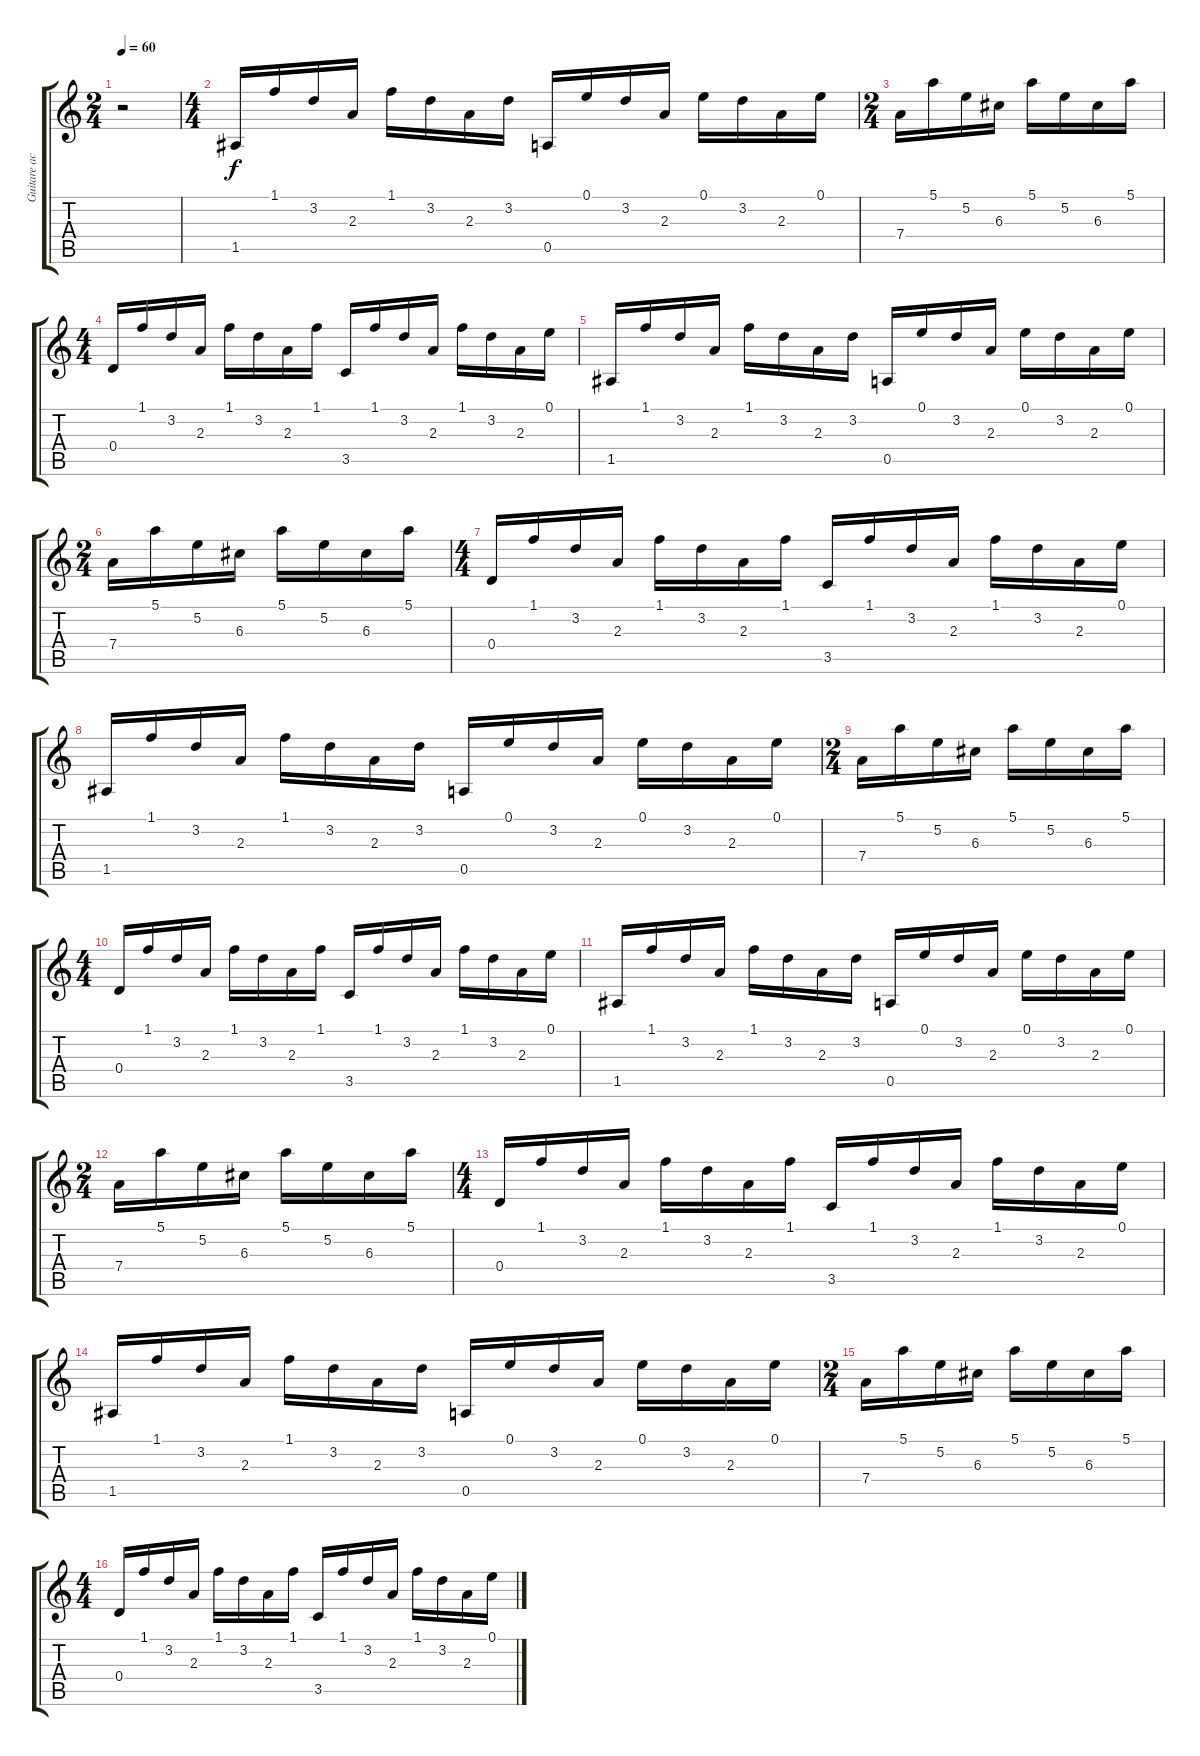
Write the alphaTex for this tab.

\track ("Guitare accoustique 1" "Guitare ac") {instrument acousticguitarnylon}
\staff {score tabs}
\tuning (E4 B3 G3 D3 A2 E2) {hide}
\ts (2 4)
\tempo 60
\clef g2
\ks c
r.2{dy f} |
\ts (4 4)
1.5.16 1.1.16 3.2.16 2.3.16 1.1.16 3.2.16 2.3.16 3.2.16 0.5.16 0.1.16 3.2.16 2.3.16 0.1.16 3.2.16 2.3.16 0.1.16 |
\ts (2 4)
7.4.16 5.1.16 5.2.16 6.3.16 5.1.16 5.2.16 6.3.16 5.1.16 |
\ts (4 4)
0.4.16 1.1.16 3.2.16 2.3.16 1.1.16 3.2.16 2.3.16 1.1.16 3.5.16 1.1.16 3.2.16 2.3.16 1.1.16 3.2.16 2.3.16 0.1.16 |
1.5.16 1.1.16 3.2.16 2.3.16 1.1.16 3.2.16 2.3.16 3.2.16 0.5.16 0.1.16 3.2.16 2.3.16 0.1.16 3.2.16 2.3.16 0.1.16 |
\ts (2 4)
7.4.16 5.1.16 5.2.16 6.3.16 5.1.16 5.2.16 6.3.16 5.1.16 |
\ts (4 4)
0.4.16 1.1.16 3.2.16 2.3.16 1.1.16 3.2.16 2.3.16 1.1.16 3.5.16 1.1.16 3.2.16 2.3.16 1.1.16 3.2.16 2.3.16 0.1.16 |
1.5.16 1.1.16 3.2.16 2.3.16 1.1.16 3.2.16 2.3.16 3.2.16 0.5.16 0.1.16 3.2.16 2.3.16 0.1.16 3.2.16 2.3.16 0.1.16 |
\ts (2 4)
7.4.16 5.1.16 5.2.16 6.3.16 5.1.16 5.2.16 6.3.16 5.1.16 |
\ts (4 4)
0.4.16 1.1.16 3.2.16 2.3.16 1.1.16 3.2.16 2.3.16 1.1.16 3.5.16 1.1.16 3.2.16 2.3.16 1.1.16 3.2.16 2.3.16 0.1.16 |
1.5.16 1.1.16 3.2.16 2.3.16 1.1.16 3.2.16 2.3.16 3.2.16 0.5.16 0.1.16 3.2.16 2.3.16 0.1.16 3.2.16 2.3.16 0.1.16 |
\ts (2 4)
7.4.16 5.1.16 5.2.16 6.3.16 5.1.16 5.2.16 6.3.16 5.1.16 |
\ts (4 4)
0.4.16 1.1.16 3.2.16 2.3.16 1.1.16 3.2.16 2.3.16 1.1.16 3.5.16 1.1.16 3.2.16 2.3.16 1.1.16 3.2.16 2.3.16 0.1.16 |
1.5.16 1.1.16 3.2.16 2.3.16 1.1.16 3.2.16 2.3.16 3.2.16 0.5.16 0.1.16 3.2.16 2.3.16 0.1.16 3.2.16 2.3.16 0.1.16 |
\ts (2 4)
7.4.16 5.1.16 5.2.16 6.3.16 5.1.16 5.2.16 6.3.16 5.1.16 |
\ts (4 4)
0.4.16 1.1.16 3.2.16 2.3.16 1.1.16 3.2.16 2.3.16 1.1.16 3.5.16 1.1.16 3.2.16 2.3.16 1.1.16 3.2.16 2.3.16 0.1.16
